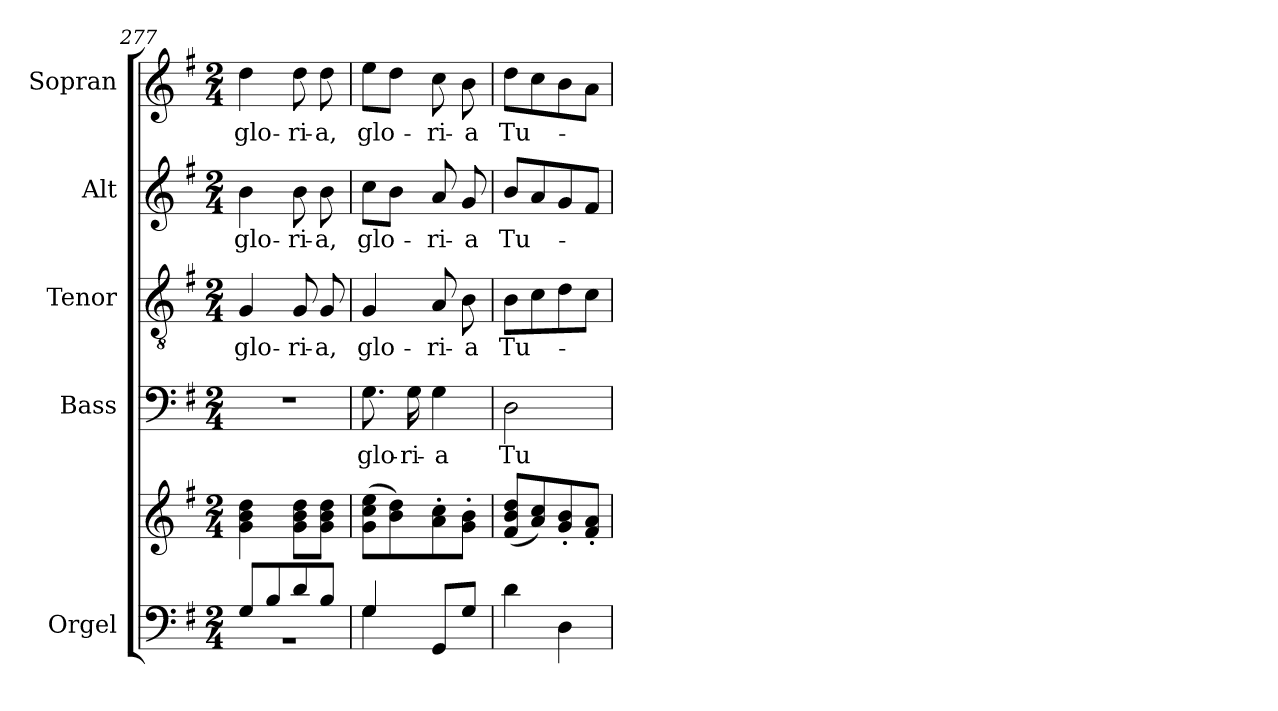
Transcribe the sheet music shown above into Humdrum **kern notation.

**kern	**kern	**kern	**text	**kern	**text	**kern	**text	**kern	**text
*part5	*part5	*part4	*part4	*part3	*part3	*part2	*part2	*part1	*part1
*staff6	*staff5	*staff4	*staff4	*staff3	*staff3	*staff2	*staff2	*staff1	*staff1
*I"Orgel	*	*I"Bass	*	*I"Tenor	*	*I"Alt	*	*I"Sopran	*
*I'Org.	*	*I'B.	*	*I'T.	*	*I'A.	*	*I'S.	*
!!LO:LB:g=z
*clefF4	*clefG2	*clefF4	*	*clefGv2	*	*clefG2	*	*clefG2	*
*k[f#]	*k[f#]	*k[f#]	*	*k[f#]	*	*k[f#]	*	*k[f#]	*
*G:	*G:	*G:	*	*G:	*	*G:	*	*G:	*
*M2/4	*M2/4	*M2/4	*	*M2/4	*	*M2/4	*	*M2/4	*
=277	=277	=277	=277	=277	=277	=277	=277	=277	=277
*^	*	*	*	*	*	*	*	*	*
!	!	!	!	!	!	!LO:LY:b	!	!LO:LY:b	!	!LO:LY:b
8G/L	2rBB	4g\ 4b\ 4dd\	2r	.	4G/	glo-	4b\	glo-	4dd\	glo-
8B/	.	.	.	.	.	.	.	.	.	.
!	!	!	!	!	!	!LO:LY:b	!	!LO:LY:b	!	!LO:LY:b
8d/	.	8g\ 8b\ 8dd\L	.	.	8G/	-ri-	8b\	-ri-	8dd\	-ri-
!	!	!	!	!	!	!LO:LY:b	!	!LO:LY:b	!	!LO:LY:b
8B/J	.	8g\ 8b\ 8dd\J	.	.	8G/	-a,	8b\	-a,	8dd\	-a,
=278	=278	=278	=278	=278	=278	=278	=278	=278	=278	=278
!	!	!	!	!LO:LY:b	!	!LO:LY:b	!	!LO:LY:b	!	!LO:LY:b
4G/	4G\	(>8g\ 8cc\ 8ee\L	8.G\	glo-	4G/	glo-	8cc\L	glo-	8ee\L	glo-
.	.	8b\ 8dd\)	.	.	.	.	8b\J	.	8dd\J	.
!	!	!	!	!LO:LY:b	!	!	!	!	!	!
.	.	.	16G\	-ri-	.	.	.	.	.	.
!	!	!	!	!LO:LY:b	!	!LO:LY:b	!	!LO:LY:b	!	!LO:LY:b
8GG/L	4ryy	8a\'> 8cc\'>	4G\	-a	8A/	-ri-	8a/	-ri-	8cc\	-ri-
!	!	!	!	!	!	!LO:LY:b	!	!LO:LY:b	!	!LO:LY:b
8G/J	.	8g\'> 8b\'>J	.	.	8B\	-a	8g/	-a	8b\	-a
*v	*v	*	*	*	*	*	*	*	*	*
=279	=279	=279	=279	=279	=279	=279	=279	=279	=279
!	!	!	!LO:LY:b	!	!LO:LY:b	!	!LO:LY:b	!	!LO:LY:b
4d\	(<8f#/ 8b/ 8dd/L	2D\	Tu-	8B\L	Tu-	8b/L	Tu-	8dd\L	Tu-
.	8a/ 8cc/)	.	.	8c\	.	8a/	.	8cc\	.
4D\	8g/'< 8b/'<	.	.	8d\	.	8g/	.	8b\	.
.	8f#/'< 8a/'<J	.	.	8c\J	.	8f#/J	.	8a\J	.
=	=	=	=	=	=	=	=	=	=
*-	*-	*-	*-	*-	*-	*-	*-	*-	*-
